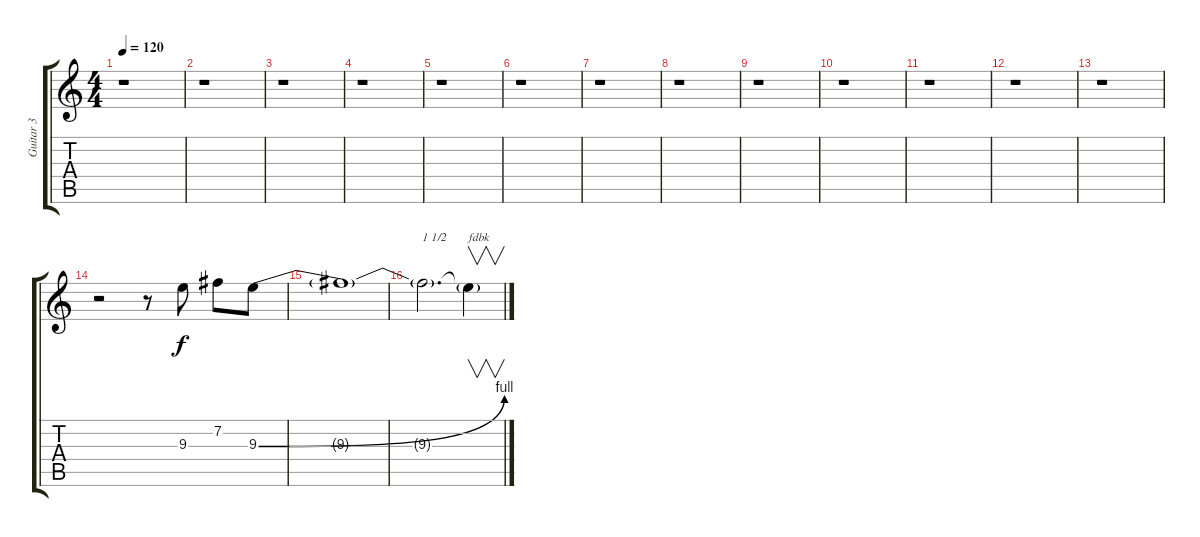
\track ("Guitar 3" "Guitar 3") {instrument distortionguitar}
\staff {score tabs}
\tuning (E4 B3 G3 D3 A2 E2) {hide}
\ts (4 4)
\tempo 120
\clef g2
\ks c
r.1{dy f} |
r.1 |
r.1 |
r.1 |
r.1 |
r.1 |
r.1 |
r.1 |
r.1 |
r.1 |
r.1 |
r.1 |
r.1 |
r.2 r.8 9.3.8 7.2.8 9.3{be (bend 0 0 60 4)}.8 |
9.3{t}.1 |
9.3{t}.2{d txt "1 1/2"} 9.3{t}.4{v txt "fdbk"}
